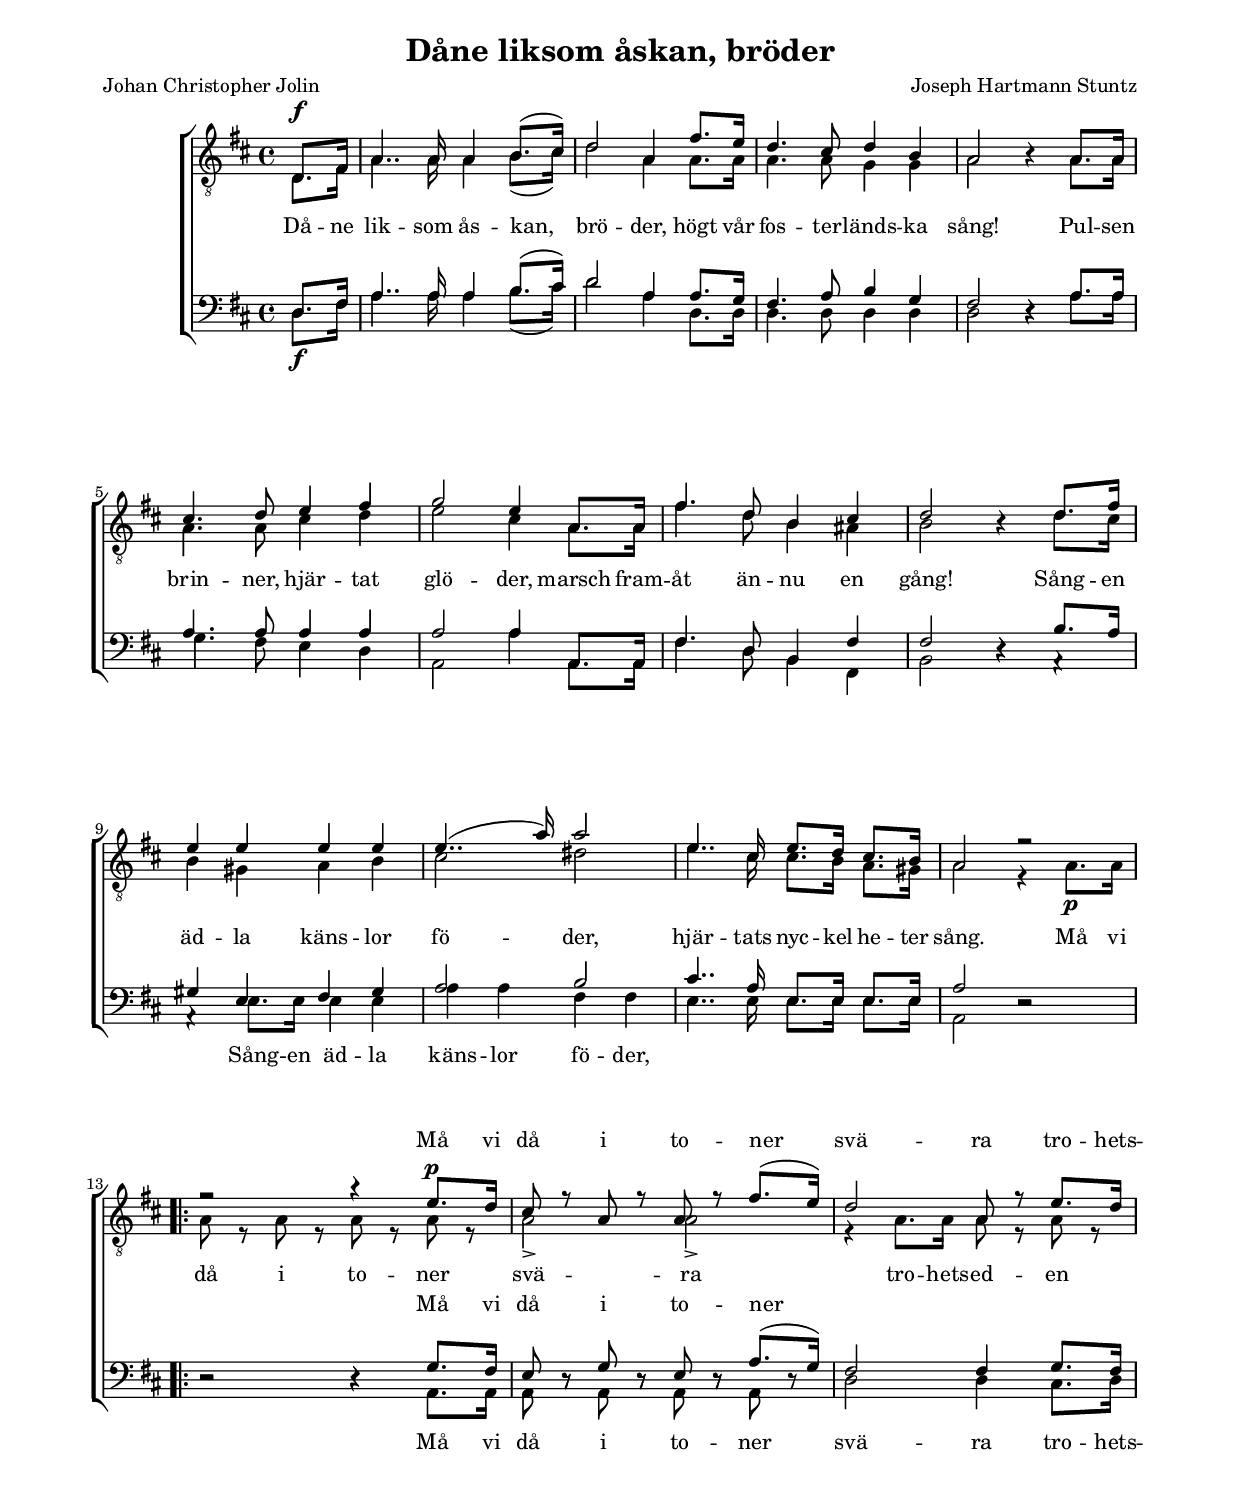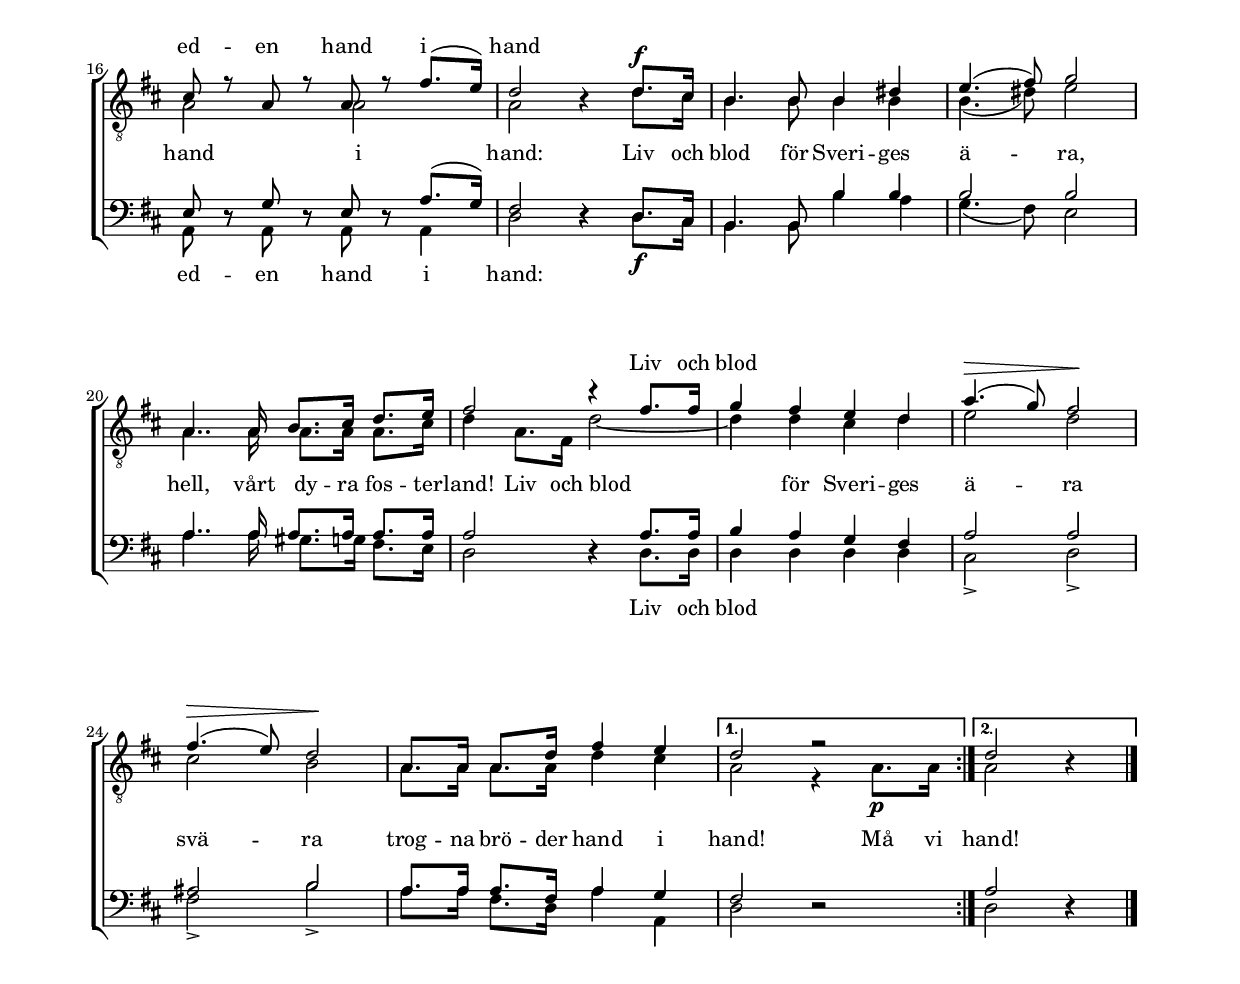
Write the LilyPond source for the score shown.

% LilyBin
\version "2.22.2"

\include "../../Include/midiVolume.ly"
\include "../../Include/copyright.ly"
\include "../../Include/customPaper.ly"

\bookOutputName "DaneLiksomAskan"
\pageHeader

global = {
	\time 4/4
	\key d \major
}

dynamics = \relative c {
	\override DynamicLineSpanner.staff-padding = #3
	\partial 4

  s4\f
	s1 | s1 | s1 | s1 | \break
	s1 | s1 | s1 | s1 | \break
	s1 | s1 | s1 | s1 | \break

%	\bar ".|:"

	\repeat volta 2 {

		s1 | s1 | s1 | \break s1 | s2. s4\f |
		s1 | s1 | \break s1 | s1 |
		s1 | s1 | \break s1 | s1 |
	}

	\alternative {
	{
%			\set Timing.measureLength = #(ly:make-moment 4/4)
			s1
%			\bar ":|."
		}{
%			\set Timing.measureLength = #(ly:make-moment 3/4)
			s2.
		}
	}
		\bar "|."

}

tOne = \relative c {
	\set beamExceptions = #'()
	\set beatStructure = #'(1 1 1 1)
	\partial 4

	d8. fis16|
	a4.. a16 a4 b8.( cis16) |
	d2 a4 fis'8. e16 |
	d4. cis8 d4 b4 |
	a2 s4 a8. a16 |

	cis4. d8 e4 fis4 |
	g2 e4 a,8. a16 |
	fis'4. d8 b4 cis4 |
	d2 s4 d8. fis16 |

	e4 e4 e4 e4 |
	e4..( a16) a2 |
	e4.. cis16 e8. d16 cis8. b16 |
	a2 r2 |

	\repeat volta 2 {

		r2 r4 e'8.^\p d16 |
		cis8 r8 a8 r8 a8 r8 fis'8.( e16) |
		d2 a8 r8 e'8. d16 |
		cis8 r8 a8 r8 a8 r8 fis'8.( e16) |
		d2 s4 d8. cis16 |

		b4. b8 b4 dis4 |
		e4.( fis8) g2 |
		a,4.. a16 b8. cis16 d8. e16 |
		fis2 r4 fis8. fis16 |

		g4 fis4 e4 d4 |
		a'4.^\>( g8) fis2\! |
		fis4.^\>( e8) d2\! |
		a8. a16 a8. d16 fis4 e4 |
	}

	\alternative {
		{
			d2 r2
		}{
			d2 s4
		}
	}
}

tTwo = \relative c {
	\set beamExceptions = #'()
	\set beatStructure = #'(1 1 1 1)
	\partial 4

	d8. fis16|
	a4.. a16 a4 b8.( cis16) |
	d2 a4 a8. a16 |
	a4. a8 g4 g4 |
	a2 \once 	\override Voice.Rest #'staff-position = #0 r4 a8. a16 |

	a4. a8 cis4 d4 |
	e2 cis4 a8. a16 |
	fis'4. d8 b4 ais4 |
	b2 \once 	\override Voice.Rest #'staff-position = #0 r4 d8. cis16 |

	b4 gis4 a4 b4 |
	cis2 dis2 |
	e4.. cis16 cis8. b16 a8. gis16 |
	a2 r4 a8.\p a16 |

	\repeat volta 2 {

		a8 r8 a8 r8 a8 r8 a8 r8 |
		a2_> a2_>
		r4 a8. a16 a8 r8 a8 r8 |
		a2 a2 |
		a2 \once 	\override Voice.Rest #'staff-position = #0 r4 d8. cis16 |

		b4. b8 b4 b4 |
		b4.( dis8) e2 |
		a,4.. a16 a8. a16 a8. cis16 |
		d4 a8. fis16 d'2~ |

		d4 d4 cis4 d4 |
		e2 d2 |
		cis2 b2 |
		a8. a16 a8. a16 d4 cis4 |
	}

	\alternative {
		{
			a2 r4 a8.\p a16
		}{
			a2 \once \override Voice.Rest #'staff-position = #0 r4
		}
	}
}

bOne = \relative c {
	\set beamExceptions = #'()
	\set beatStructure = #'(1 1 1 1)
	\override Voice.Rest #'staff-position = #0
	\partial 4

	d8. fis16|
	a4.. a16 a4 b8.( cis16) |
	d2 a4 a8. g16 |
	fis4. a8 b4 g4 |
  fis2 r4 a8. a16 |

	a4. a8 a4 a4 |
	a2 a4 a,8. a16 |
	fis'4. d8 b4 fis'4 |
	fis2 r4 b8. a16 |

	gis4 e4 fis4 gis4 |
	a2 b2 |
	cis4.. a16 e8. e16 e8. e16 |
	a2 r2 |

	\repeat volta 2 {

		r2 r4 g8. fis16 |
		e8 r8 g8 r8 e8 r8 a8.( g16) |
		fis2 fis4 g8. fis16 |
		e8 r8 g8 r8 e8 r8 a8.( g16) |
		fis2 r4 d8. cis16 |

		b4. b8 b'4 b4 |
		b2 b2 |
		a4.. a16 a8. a16 a8. a16 |
		a2 r4 a8. a16 |

		b4 a4 g4 fis4 |
		a2 a2 |
		ais2 b2 |
		a8. a16 a8. fis16 a4 g4 |
	}

	\alternative {
		{
			fis2 r2
		}{
			a2 r4
		}
	}
}

bTwo = \relative c {
	\set beamExceptions = #'()
	\set beatStructure = #'(1 1 1 1)
	\override Voice.Rest #'staff-position = #0
	\partial 4

	d8. fis16|
	a4.. a16 a4 b8.( cis16) |
	d2 a4 d,8. d16 |
	d4. d8 d4 d4 |
	d2 r4 a'8. a16 |

	g4. fis8 e4 d4 |
	a2 a'4 a,8. a16 |
	fis'4. d8 b4 fis4 |
	b2 r4 \once \override Voice.Rest #'staff-position = #-3 r4 |

	\once	\override Voice.Rest #'staff-position = #-3 r4 e8. e16 e4 e4 |
	a4 a4 fis4 fis4 |
	e4.. e16 e8. e16 e8. e16 |
	a,2 r2 |

	\repeat volta 2 {

		r2 r4 a8. a16 |
		a8 r8 a8 r8 a8 r8 a8 r8 |
		d2 d4 cis8. d16 |
		a8 r8 a8 r8 a8 r8 a4 |
		d2 r4 d8. cis16 |

		b4. b8 b'4 a4 |
		g4.( fis8) e2 |
		a4.. a16 gis8. g16 fis8. e16 |
		d2 r4 d8. d16 |

		d4 d4 d4 d4 |
		cis2_> d2_> |
		fis2_> b2_> |
		a8. a16 fis8. d16 a'4 a,4 |
	}

	\alternative {
		{
			d2 r2
		}{
			d2 r4
		}
	}
}

tOneLyric = \lyricmode {
	\repeat unfold 45 {\skip 1}

	Må vi då i to -- ner svä -- ra
	tro -- hets -- ed -- en hand i hand

	\repeat unfold 15 {\skip 1}

	Liv och blod
}

tTwoLyric = \lyricmode {
	Då -- ne lik -- som ås -- kan, brö -- der,
	högt vår fos -- ter -- länds -- ka sång!
	Pul -- sen brin -- ner,
 hjär -- tat glö -- der,
 marsch fram -- åt än -- nu en gång!

 Sång -- en äd -- la käns -- lor fö -- der,
 hjär -- tats nyc -- kel he -- ter sång.

 Må vi då i to -- ner svä -- ra
 tro -- hets -- ed -- en hand i hand:

 Liv och blod för Sveri -- ges ä -- ra,
 hell, vårt dy -- ra fos -- ter -- land!

	Liv och blod för Sveri -- ges ä -- ra svä -- ra
	trog -- na brö -- der hand i hand!

	Må vi hand!

}

bOneLyric = \lyricmode {
	\repeat unfold 45 {\skip 1}

	Må vi då i to -- ner
}

bTwoLyric = \lyricmode {
	\repeat unfold 30 {\skip 1}

	Sång -- en äd -- la käns -- lor fö -- der,

	\repeat unfold 7 {\skip 1}

	Må vi då i to -- ner svä -- ra
	tro -- hets -- ed -- en hand i hand:

	\repeat unfold 15 {\skip 1}

	Liv och blod
}

\include "midi.ly"
%DÅNE LIKSOM ÅSKAN, BRÖDER

\score { % centered <<
	\daneLiksomAskanHeader

	\new ChoirStaff <<
		\new Staff = "tenor" <<
			\global
			\clef "treble_8"
			\new Voice = "tOne" <<
				\voiceOne
				\tOne
			>>
			\new Voice <<
				\dynamicUp
				\voiceOne
				\dynamics
			>>
			\new Voice = "tTwo" <<
				\voiceTwo
				\tTwo
			>>
		>>
		\new Lyrics \with { alignAboveContext = "tenor" }  {
			\lyricsto "tOne"
			\tOneLyric
		}
		\new Lyrics  {
			\lyricsto "tTwo"
			\tTwoLyric
		}
		\new Staff = "basses" <<
			\global
			\clef "bass"
			\new Voice = "bOne" <<
				\voiceOne
				\bOne
			>>
			\new Voice = "bTwo" <<
				\voiceTwo
				\bTwo
			>>
			\new Voice <<
				\voiceTwo
				\dynamics
			>>
		>>
		\new Lyrics \with { alignAboveContext = "basses" }  {
			\lyricsto "bOne"
			\bOneLyric
		}
		\new Lyrics  {
			\lyricsto "bTwo"
			\bTwoLyric
		}
	>>
}  % End score

